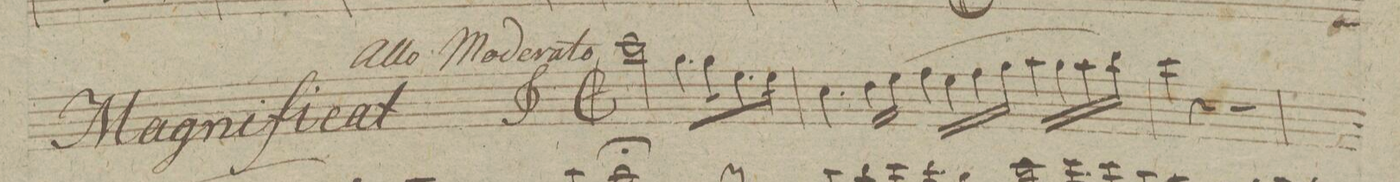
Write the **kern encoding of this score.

**kern	**dynam
*I"Flauto	*
*clefG2	*
*k[]	*
*met(c|)	*
*M2/2	*
*2\right	*
2ccc\	.
8.gg\L	.
16gg\K	.
8.ee\	.
16ee\Jk	.
=2	=2
4.cc\	.
16dd\LL	.
(16ee\JJ	.
16ff\LL	.
16ee\	.
16ff\	.
16gg\JJ	.
16aa\LL	.
16gg\	.
16aa\	.
16bb\JJ)	.
=3	=3
4ccc\	.
4r	.
2r	.
=4	=4
*-	*-
